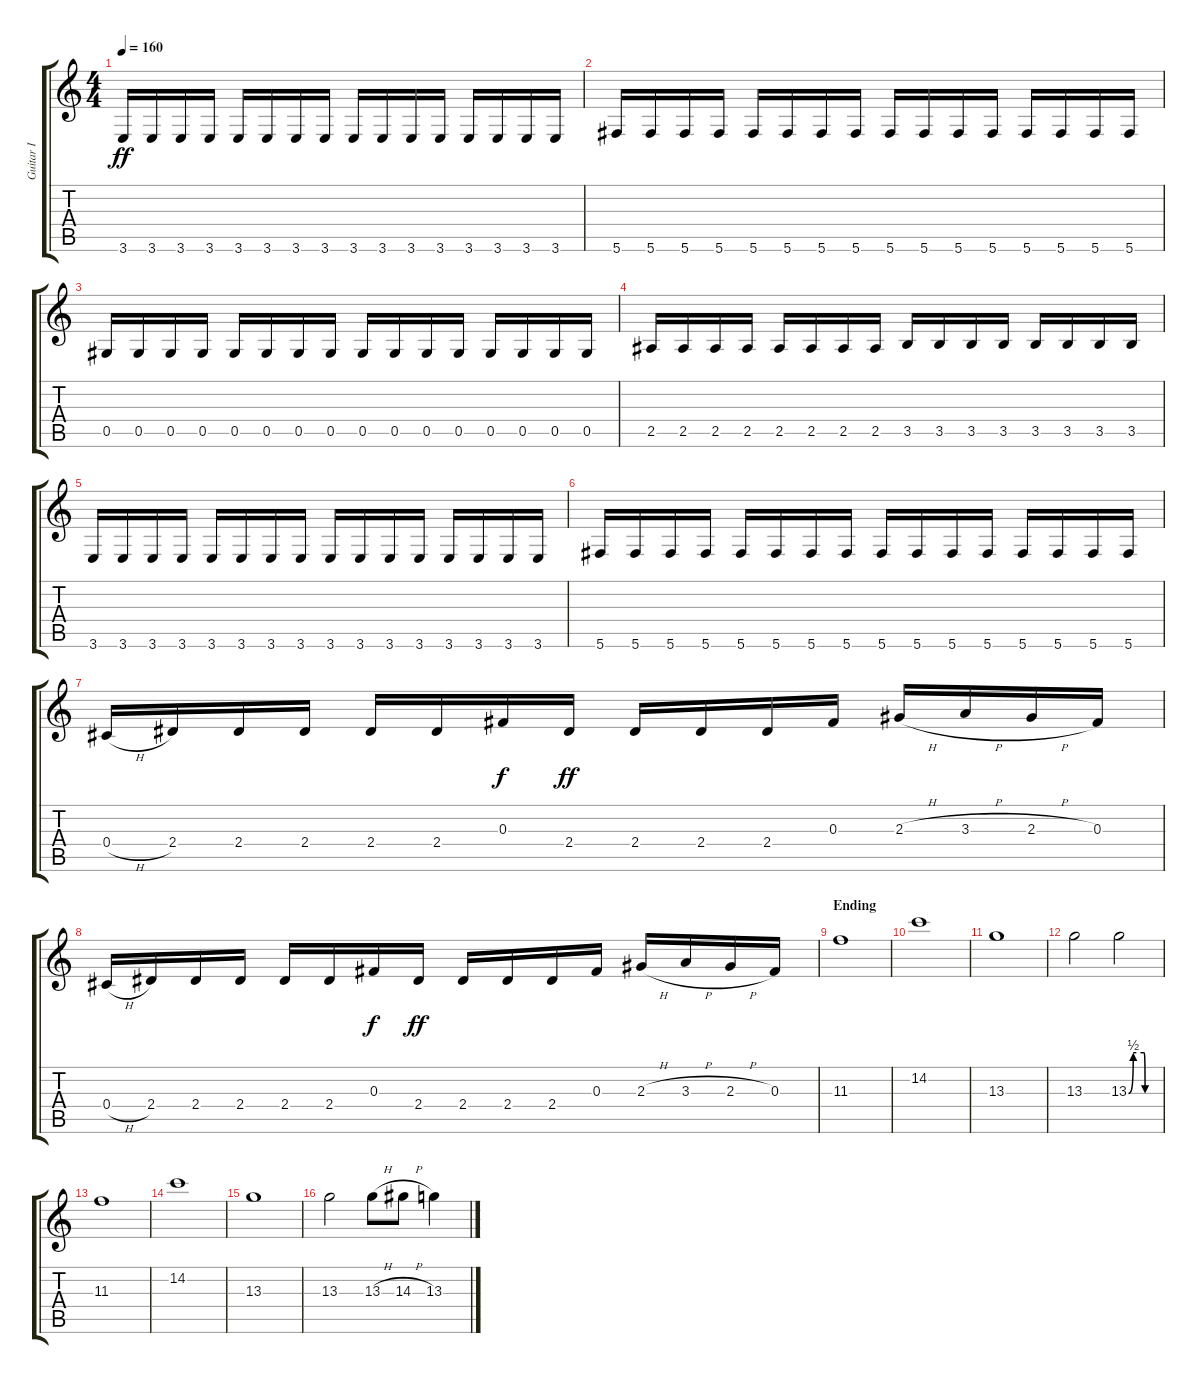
\track ("Guitar I" "Guitar I") {instrument distortionguitar}
\staff {score tabs}
\tuning (Eb4 Bb3 Gb3 Db3 Ab2 Db2) {hide}
\ts (4 4)
\tempo 160
\clef g2
\ks c
3.6.16{dy ff} 3.6.16 3.6.16 3.6.16 3.6.16 3.6.16 3.6.16 3.6.16 3.6.16 3.6.16 3.6.16 3.6.16 3.6.16 3.6.16 3.6.16 3.6.16 |
5.6.16 5.6.16 5.6.16 5.6.16 5.6.16 5.6.16 5.6.16 5.6.16 5.6.16 5.6.16 5.6.16 5.6.16 5.6.16 5.6.16 5.6.16 5.6.16 |
0.5.16 0.5.16 0.5.16 0.5.16 0.5.16 0.5.16 0.5.16 0.5.16 0.5.16 0.5.16 0.5.16 0.5.16 0.5.16 0.5.16 0.5.16 0.5.16 |
2.5.16 2.5.16 2.5.16 2.5.16 2.5.16 2.5.16 2.5.16 2.5.16 3.5.16 3.5.16 3.5.16 3.5.16 3.5.16 3.5.16 3.5.16 3.5.16 |
3.6.16 3.6.16 3.6.16 3.6.16 3.6.16 3.6.16 3.6.16 3.6.16 3.6.16 3.6.16 3.6.16 3.6.16 3.6.16 3.6.16 3.6.16 3.6.16 |
5.6.16 5.6.16 5.6.16 5.6.16 5.6.16 5.6.16 5.6.16 5.6.16 5.6.16 5.6.16 5.6.16 5.6.16 5.6.16 5.6.16 5.6.16 5.6.16 |
0.4{h}.16 2.4.16 2.4.16 2.4.16 2.4.16 2.4.16 0.3.16{dy f} 2.4.16{dy ff} 2.4.16 2.4.16 2.4.16 0.3.16 2.3{h}.16 3.3{h}.16 2.3{h}.16 0.3.16 |
0.4{h}.16 2.4.16 2.4.16 2.4.16 2.4.16 2.4.16 0.3.16{dy f} 2.4.16{dy ff} 2.4.16 2.4.16 2.4.16 0.3.16 2.3{h}.16 3.3{h}.16 2.3{h}.16 0.3.16 |
\section ("" "Ending")
11.3.1 |
14.2.1 |
13.3.1 |
13.3.2 13.3{be (custom 0 0 9 2 15 2 30 2 32 0 34 0 36 0 40 0 45 0 60 0)}.2 |
11.3.1 |
14.2.1 |
13.3.1 |
13.3.2 13.3{h}.8 14.3{h}.8 13.3.4
